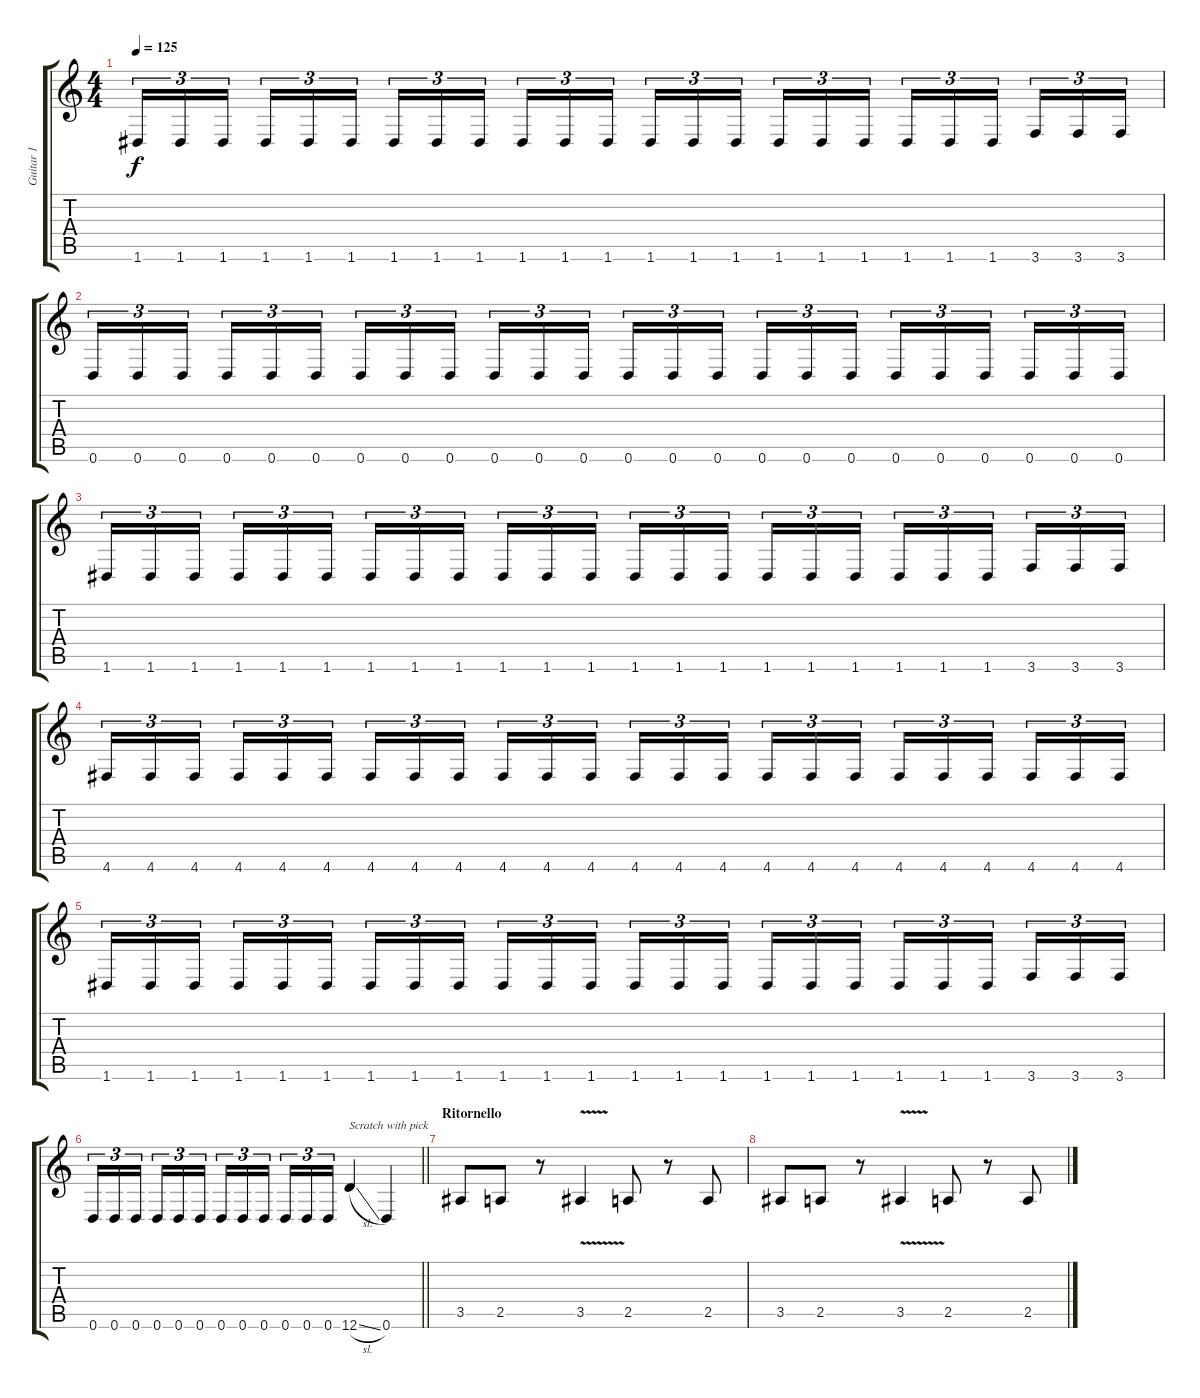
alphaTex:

\track ("Guitar 1" "Guitar 1") {instrument distortionguitar}
\staff {score tabs}
\tuning (D4 A3 F3 C3 G2 D2) {hide}
\ts (4 4)
\tempo 125
\clef g2
\ks c
1.6.16{tu (3 2) dy f} 1.6.16{tu (3 2)} 1.6.16{tu (3 2) beam splitsecondary} 1.6.16{tu (3 2)} 1.6.16{tu (3 2)} 1.6.16{tu (3 2)} 1.6.16{tu (3 2)} 1.6.16{tu (3 2)} 1.6.16{tu (3 2) beam splitsecondary} 1.6.16{tu (3 2)} 1.6.16{tu (3 2)} 1.6.16{tu (3 2)} 1.6.16{tu (3 2)} 1.6.16{tu (3 2)} 1.6.16{tu (3 2) beam splitsecondary} 1.6.16{tu (3 2)} 1.6.16{tu (3 2)} 1.6.16{tu (3 2)} 1.6.16{tu (3 2)} 1.6.16{tu (3 2)} 1.6.16{tu (3 2) beam splitsecondary} 3.6.16{tu (3 2)} 3.6.16{tu (3 2)} 3.6.16{tu (3 2)} |
0.6.16{tu (3 2)} 0.6.16{tu (3 2)} 0.6.16{tu (3 2) beam splitsecondary} 0.6.16{tu (3 2)} 0.6.16{tu (3 2)} 0.6.16{tu (3 2)} 0.6.16{tu (3 2)} 0.6.16{tu (3 2)} 0.6.16{tu (3 2) beam splitsecondary} 0.6.16{tu (3 2)} 0.6.16{tu (3 2)} 0.6.16{tu (3 2)} 0.6.16{tu (3 2)} 0.6.16{tu (3 2)} 0.6.16{tu (3 2) beam splitsecondary} 0.6.16{tu (3 2)} 0.6.16{tu (3 2)} 0.6.16{tu (3 2)} 0.6.16{tu (3 2)} 0.6.16{tu (3 2)} 0.6.16{tu (3 2) beam splitsecondary} 0.6.16{tu (3 2)} 0.6.16{tu (3 2)} 0.6.16{tu (3 2)} |
1.6.16{tu (3 2)} 1.6.16{tu (3 2)} 1.6.16{tu (3 2) beam splitsecondary} 1.6.16{tu (3 2)} 1.6.16{tu (3 2)} 1.6.16{tu (3 2)} 1.6.16{tu (3 2)} 1.6.16{tu (3 2)} 1.6.16{tu (3 2) beam splitsecondary} 1.6.16{tu (3 2)} 1.6.16{tu (3 2)} 1.6.16{tu (3 2)} 1.6.16{tu (3 2)} 1.6.16{tu (3 2)} 1.6.16{tu (3 2) beam splitsecondary} 1.6.16{tu (3 2)} 1.6.16{tu (3 2)} 1.6.16{tu (3 2)} 1.6.16{tu (3 2)} 1.6.16{tu (3 2)} 1.6.16{tu (3 2) beam splitsecondary} 3.6.16{tu (3 2)} 3.6.16{tu (3 2)} 3.6.16{tu (3 2)} |
4.6.16{tu (3 2)} 4.6.16{tu (3 2)} 4.6.16{tu (3 2) beam splitsecondary} 4.6.16{tu (3 2)} 4.6.16{tu (3 2)} 4.6.16{tu (3 2)} 4.6.16{tu (3 2)} 4.6.16{tu (3 2)} 4.6.16{tu (3 2) beam splitsecondary} 4.6.16{tu (3 2)} 4.6.16{tu (3 2)} 4.6.16{tu (3 2)} 4.6.16{tu (3 2)} 4.6.16{tu (3 2)} 4.6.16{tu (3 2) beam splitsecondary} 4.6.16{tu (3 2)} 4.6.16{tu (3 2)} 4.6.16{tu (3 2)} 4.6.16{tu (3 2)} 4.6.16{tu (3 2)} 4.6.16{tu (3 2) beam splitsecondary} 4.6.16{tu (3 2)} 4.6.16{tu (3 2)} 4.6.16{tu (3 2)} |
1.6.16{tu (3 2)} 1.6.16{tu (3 2)} 1.6.16{tu (3 2) beam splitsecondary} 1.6.16{tu (3 2)} 1.6.16{tu (3 2)} 1.6.16{tu (3 2)} 1.6.16{tu (3 2)} 1.6.16{tu (3 2)} 1.6.16{tu (3 2) beam splitsecondary} 1.6.16{tu (3 2)} 1.6.16{tu (3 2)} 1.6.16{tu (3 2)} 1.6.16{tu (3 2)} 1.6.16{tu (3 2)} 1.6.16{tu (3 2) beam splitsecondary} 1.6.16{tu (3 2)} 1.6.16{tu (3 2)} 1.6.16{tu (3 2)} 1.6.16{tu (3 2)} 1.6.16{tu (3 2)} 1.6.16{tu (3 2) beam splitsecondary} 3.6.16{tu (3 2)} 3.6.16{tu (3 2)} 3.6.16{tu (3 2)} |
\barLineRight lightlight
0.6.16{tu (3 2)} 0.6.16{tu (3 2)} 0.6.16{tu (3 2) beam splitsecondary} 0.6.16{tu (3 2)} 0.6.16{tu (3 2)} 0.6.16{tu (3 2)} 0.6.16{tu (3 2)} 0.6.16{tu (3 2)} 0.6.16{tu (3 2) beam splitsecondary} 0.6.16{tu (3 2)} 0.6.16{tu (3 2)} 0.6.16{tu (3 2)} 12.6{sl}.4{txt "Scratch with pick"} 0.6.4 |
\section ("" "Ritornello")
3.5.8 2.5.8 r.8 3.5{v}.4 2.5.8 r.8 2.5.8 |
3.5.8 2.5.8 r.8 3.5{v}.4 2.5.8 r.8 2.5.8
